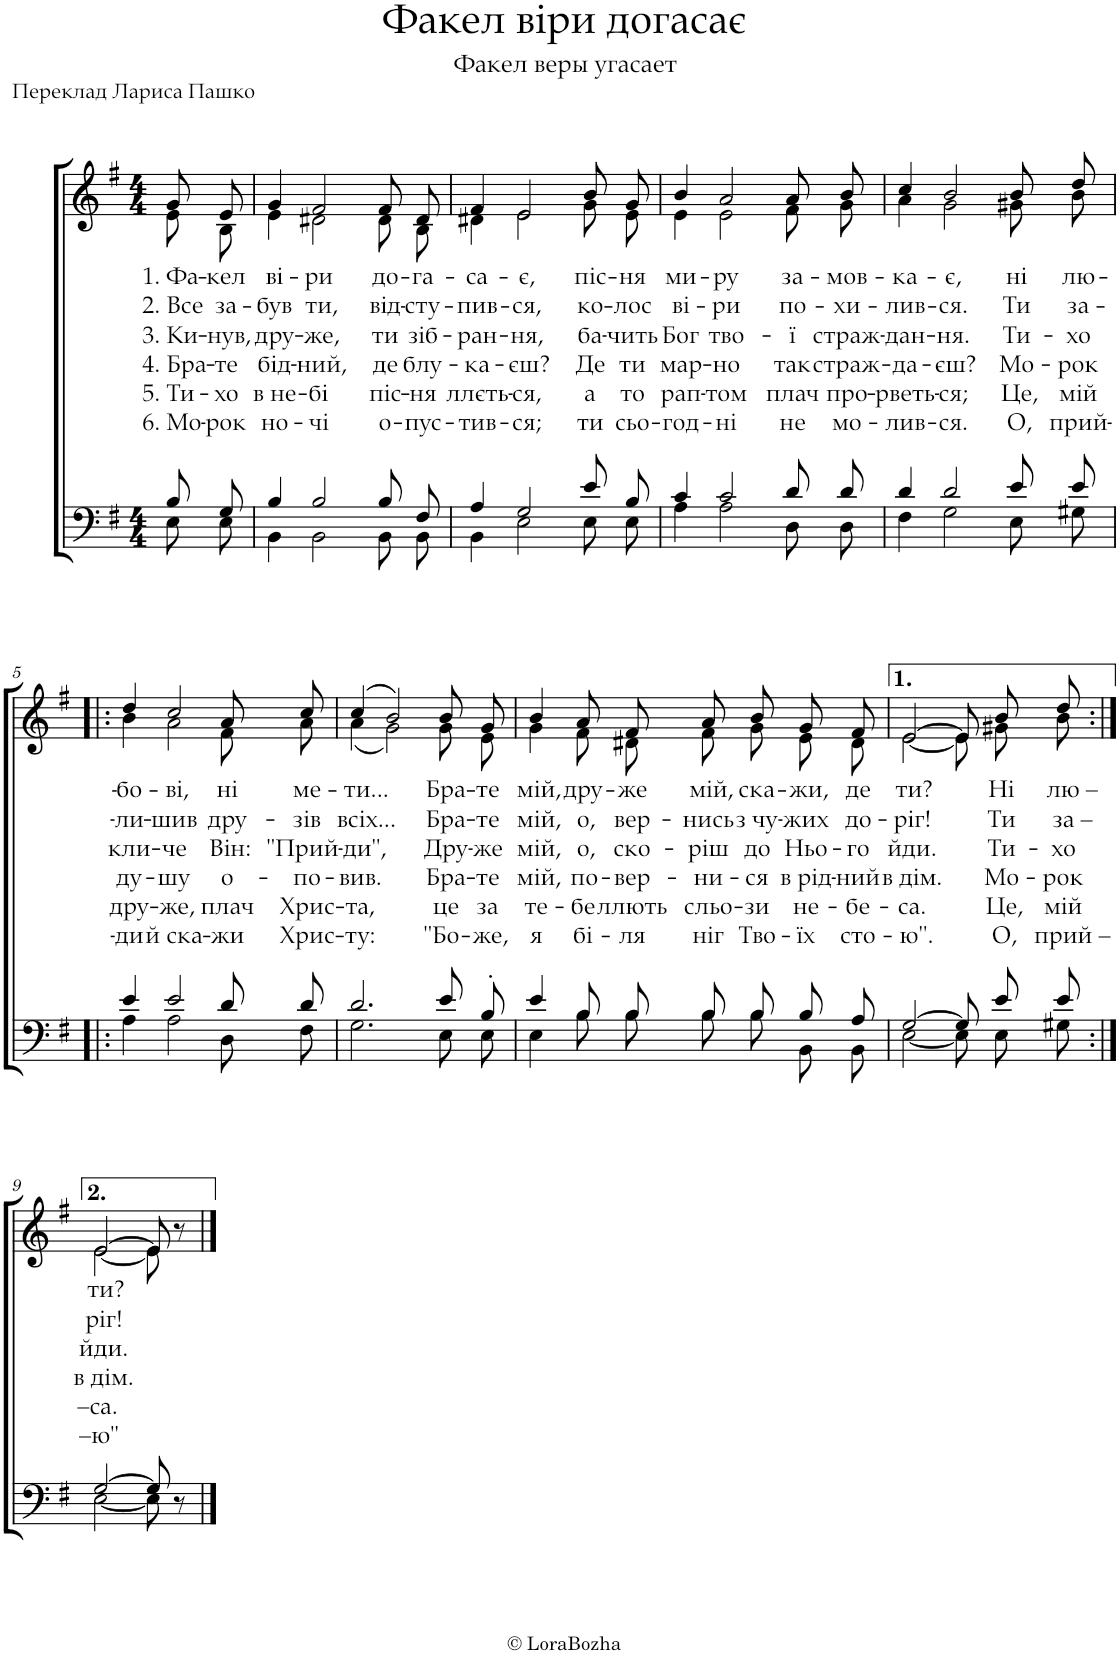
**kern	**kern	**text	**text	**text	**text	**text	**text
*part2	*part1	*part1	*part1	*part1	*part1	*part1	*part1
*staff2	*staff1	*staff1	*staff1	*staff1	*staff1	*staff1	*staff1
*I"Voice	*I"Voice	*	*	*	*	*	*
*I'V	*I'V	*	*	*	*	*	*
*clefF4	*clefG2	*	*	*	*	*	*
*k[f#]	*k[f#]	*	*	*	*	*	*
*M4/4	*M4/4	*	*	*	*	*	*
=	=	=	=	=	=	=	=
*^	*	*	*	*	*	*	*
!	!	!	!LO:LY:b	!LO:LY:b	!LO:LY:b	!LO:LY:b	!LO:LY:b	!LO:LY:b
*	*	*^	*	*	*	*	*	*
8B/L	8E\L	8g/L	8e\L	1. Фа-	2. Все	3. Ки-	4. Бра-	5. Ти-	6. Мо-
!	!	!	!	!LO:LY:b	!LO:LY:b	!LO:LY:b	!LO:LY:b	!LO:LY:b	!LO:LY:b
8G/J	8E\J	8e/J	8B\J	-кел	за-	-нув,	-те	-хо	-рок
=1	=1	=1	=1	=1	=1	=1	=1	=1	=1
!	!	!	!	!LO:LY:b	!LO:LY:b	!LO:LY:b	!LO:LY:b	!LO:LY:b	!LO:LY:b
4B/	4BB\	4g/	4e\	ві-	-був	дру-	бід-	в не-	но-
!	!	!	!	!LO:LY:b	!LO:LY:b	!LO:LY:b	!LO:LY:b	!LO:LY:b	!LO:LY:b
2B/	2BB\	2f#/	2d#X\	-ри	ти,	-же,	-ний,	-бі	-чі
!	!	!	!	!LO:LY:b	!LO:LY:b	!LO:LY:b	!LO:LY:b	!LO:LY:b	!LO:LY:b
8B/L	8BB\L	8f#/L	8d#\L	до-	від-	ти	де	піс-	о-
!	!	!	!	!LO:LY:b	!LO:LY:b	!LO:LY:b	!LO:LY:b	!LO:LY:b	!LO:LY:b
8F#/J	8BB\J	8d#/J	8B\J	-га-	-сту-	зіб-	блу-	-ня	-пус-
=2	=2	=2	=2	=2	=2	=2	=2	=2	=2
!	!	!	!	!LO:LY:b	!LO:LY:b	!LO:LY:b	!LO:LY:b	!LO:LY:b	!LO:LY:b
4A/	4BB\	4f#/	4d#X\	-са-	-пив-	-ран-	-ка-	ллєть-	-тив-
!	!	!	!	!LO:LY:b	!LO:LY:b	!LO:LY:b	!LO:LY:b	!LO:LY:b	!LO:LY:b
2G/	2E\	2e/	2e\	-є,	-ся,	-ня,	-єш?	-ся,	-ся;
!	!	!	!	!LO:LY:b	!LO:LY:b	!LO:LY:b	!LO:LY:b	!LO:LY:b	!LO:LY:b
8e/L	8E\L	8b/L	8g\L	піс-	ко-	ба-	Де	а	ти
!	!	!	!	!LO:LY:b	!LO:LY:b	!LO:LY:b	!LO:LY:b	!LO:LY:b	!LO:LY:b
8B/J	8E\J	8g/J	8e\J	-ня	-лос	-чить	ти	то	сьо-
=3	=3	=3	=3	=3	=3	=3	=3	=3	=3
!	!	!	!	!LO:LY:b	!LO:LY:b	!LO:LY:b	!LO:LY:b	!LO:LY:b	!LO:LY:b
4c/	4A\	4b/	4e\	ми-	ві-	Бог	мар-	рап-	-год-
!	!	!	!	!LO:LY:b	!LO:LY:b	!LO:LY:b	!LO:LY:b	!LO:LY:b	!LO:LY:b
2c/	2A\	2a/	2e\	-ру	-ри	тво-	-но	-том	-ні
!	!	!	!	!LO:LY:b	!LO:LY:b	!LO:LY:b	!LO:LY:b	!LO:LY:b	!LO:LY:b
8d/L	8D\L	8a/L	8f#\L	за-	по-	-ї	так	плач	не
!	!	!	!	!LO:LY:b	!LO:LY:b	!LO:LY:b	!LO:LY:b	!LO:LY:b	!LO:LY:b
8d/J	8D\J	8b/J	8g\J	-мов-	-хи-	страж-	страж-	про-	мо-
=4	=4	=4	=4	=4	=4	=4	=4	=4	=4
!	!	!	!	!LO:LY:b	!LO:LY:b	!LO:LY:b	!LO:LY:b	!LO:LY:b	!LO:LY:b
4d/	4F#\	4cc/	4a\	-ка-	-лив-	-дан-	-да-	-рветь-	-лив-
!	!	!	!	!LO:LY:b	!LO:LY:b	!LO:LY:b	!LO:LY:b	!LO:LY:b	!LO:LY:b
2d/	2G\	2b/	2g\	-є,	-ся.	-ня.	-єш?	-ся;	-ся.
!	!	!	!	!LO:LY:b	!LO:LY:b	!LO:LY:b	!LO:LY:b	!LO:LY:b	!LO:LY:b
8e/L	8E\L	8b/L	8g#X\L	ні	Ти	Ти-	Мо-	Це,	О,
!	!	!	!	!LO:LY:b	!LO:LY:b	!LO:LY:b	!LO:LY:b	!LO:LY:b	!LO:LY:b
8e/J	8G#X\J	8dd/J	8b\J	лю-	за-	-хо	-рок	мій	прий-
!!LO:LB:g=z	!!
=5!|:	=5!|:	=5!|:	=5!|:	=5!|:	=5!|:	=5!|:	=5!|:	=5!|:	=5!|:
!	!	!	!	!LO:LY:b	!LO:LY:b	!LO:LY:b	!LO:LY:b	!LO:LY:b	!LO:LY:b
4e/	4A\	4dd/	4b\	-бо-	-ли-	кли-	ду-	дру-	-ди
!	!	!	!	!LO:LY:b	!LO:LY:b	!LO:LY:b	!LO:LY:b	!LO:LY:b	!LO:LY:b
2e/	2A\	2cc/	2a\	-ві,	-шив	-че	-шу	-же,	й ска-
!	!	!	!	!LO:LY:b	!LO:LY:b	!LO:LY:b	!LO:LY:b	!LO:LY:b	!LO:LY:b
8d/L	8D\L	8a/L	8f#\L	ні	дру-	Він:	о-	плач	-жи
!	!	!	!	!LO:LY:b	!LO:LY:b	!LO:LY:b	!LO:LY:b	!LO:LY:b	!LO:LY:b
8d/J	8F#\J	8cc/J	8a\J	ме-	-зів	"Прий-	-по-	Хрис-	Хрис-
=6	=6	=6	=6	=6	=6	=6	=6	=6	=6
!	!	!	!	!LO:LY:b	!LO:LY:b	!LO:LY:b	!LO:LY:b	!LO:LY:b	!LO:LY:b
2.d/	2.G\	(>4cc/	(4a\	-ти...	всіх...	-ди",	-вив.	-та,	-ту:
.	.	2b/)	2g\)	.	.	.	.	.	.
!	!	!	!	!LO:LY:b	!LO:LY:b	!LO:LY:b	!LO:LY:b	!LO:LY:b	!LO:LY:b
8e/L	8E\L	8b/L	8g\L	Бра-	Бра-	Дру-	Бра-	це	"Бо-
!	!	!	!	!LO:LY:b	!LO:LY:b	!LO:LY:b	!LO:LY:b	!LO:LY:b	!LO:LY:b
8B'/J	8E\J	8g/J	8e\J	-те	-те	-же	-те	за	-же,
=7	=7	=7	=7	=7	=7	=7	=7	=7	=7
!	!	!	!	!LO:LY:b	!LO:LY:b	!LO:LY:b	!LO:LY:b	!LO:LY:b	!LO:LY:b
4e/	4E\	4b/	4g\	мій,	мій,	мій,	мій,	те-	я
!	!	!	!	!LO:LY:b	!LO:LY:b	!LO:LY:b	!LO:LY:b	!LO:LY:b	!LO:LY:b
8B/L	8B\L	8a/L	8f#/L	дру-	о,	о,	по-	-бе	бі-
!	!	!	!	!LO:LY:b	!LO:LY:b	!LO:LY:b	!LO:LY:b	!LO:LY:b	!LO:LY:b
8B/J	8B\J	8d#X/J	8f#/J	-же	вер-	ско-	-вер-	ллють	-ля
!	!	!	!	!LO:LY:b	!LO:LY:b	!LO:LY:b	!LO:LY:b	!LO:LY:b	!LO:LY:b
8B/L	8B\L	8f#\L	8a/L	мій,	-нись	-ріш	-ни-	сльо-	ніг
!	!	!	!	!LO:LY:b	!LO:LY:b	!LO:LY:b	!LO:LY:b	!LO:LY:b	!LO:LY:b
8B/J	8B\J	8g\J	8b/J	ска-	з чу-	до	-ся	-зи	Тво-
!	!	!	!	!LO:LY:b	!LO:LY:b	!LO:LY:b	!LO:LY:b	!LO:LY:b	!LO:LY:b
8B/L	8BB\L	8e\L	8g/L	-жи,	-жих	Ньо-	в рід-	не-	-їх
!	!	!	!	!LO:LY:b	!LO:LY:b	!LO:LY:b	!LO:LY:b	!LO:LY:b	!LO:LY:b
8A/J	8BB\J	8d#\J	8f#/J	де	до-	-го	-ний	-бе-	сто-
=8	=8	=8	=8	=8	=8	=8	=8	=8	=8
!	!	!	!	!LO:LY:b	!LO:LY:b	!LO:LY:b	!LO:LY:b	!LO:LY:b	!LO:LY:b
[2G/	[<2E\	[>2e/	[2e\	ти?	-ріг!	йди.	в дім.	-са.	-ю".
8E\L]	8G/L]	8e/L]	8e\L]	.	.	.	.	.	.
!	!	!	!	!LO:LY:b	!LO:LY:b	!LO:LY:b	!LO:LY:b	!LO:LY:b	!LO:LY:b
8E\J	8e/J	8b/J	8g#X\J	Ні	Ти	Ти-	Мо-	Це,	О,
!	!	!	!	!LO:LY:b	!LO:LY:b	!LO:LY:b	!LO:LY:b	!LO:LY:b	!LO:LY:b
8G#X\J	8e/J	8dd/J	8b\J	лю –	за –	-хо	-рок	мій	прий –
!!LO:LB:g=z	!!
=9:|!	=9:|!	=9:|!	=9:|!	=9:|!	=9:|!	=9:|!	=9:|!	=9:|!	=9:|!
!	!	!	!	!LO:LY:b	!LO:LY:b	!LO:LY:b	!LO:LY:b	!LO:LY:b	!LO:LY:b
[2G/	[<2E\	[>2e/	[2e\	ти?	ріг!	йди.	в дім.	–са.	–ю"
8E\]	8G/]	8e/]	8e\]	.	.	.	.	.	.
8r	8ryy	8r	8ryy	.	.	.	.	.	.
*v	*v	*	*	*	*	*	*	*	*
*	*v	*v	*	*	*	*	*	*
==	==	==	==	==	==	==	==
*-	*-	*-	*-	*-	*-	*-	*-
